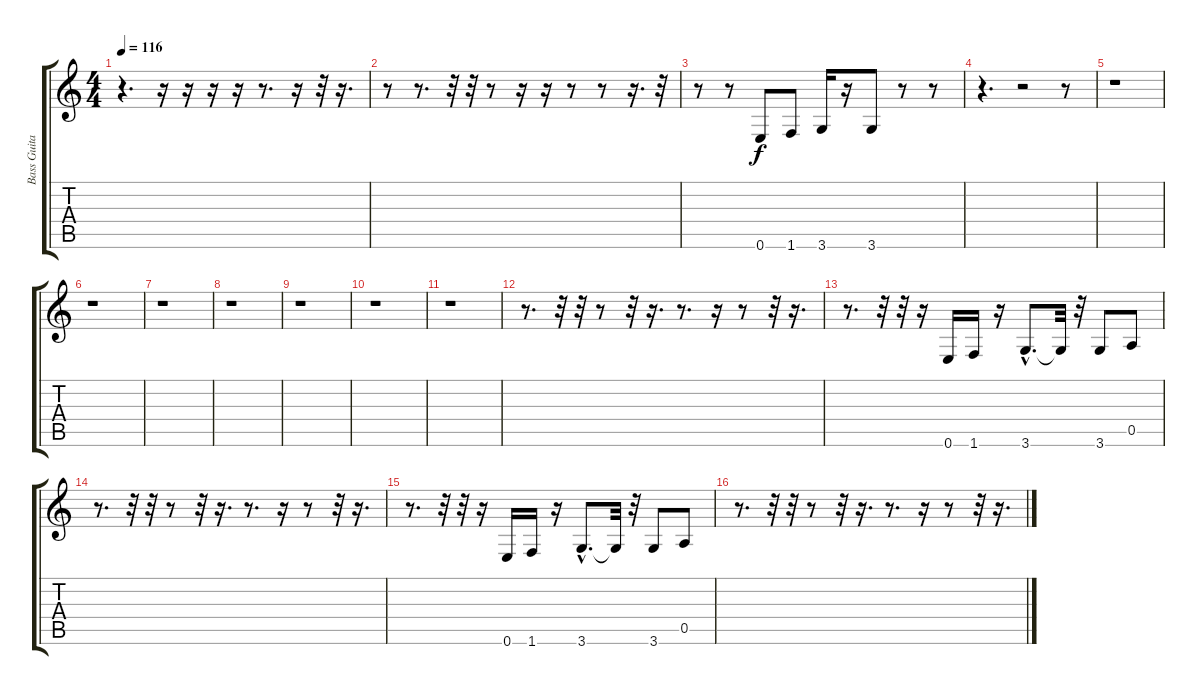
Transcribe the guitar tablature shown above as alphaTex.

\track ("Bass Guitar" "Bass Guita") {instrument electricbasspick}
\staff {score tabs}
\tuning (E4 B3 G3 D3 A2 E2) {hide}
\ts (4 4)
\tempo 116
\clef g2
\ks c
r.4{d dy f} r.16 r.16 r.16 r.16 r.8{d} r.16 r.32 r.16{d} |
r.8 r.8{d} r.32 r.32 r.8 r.16 r.16 r.8 r.8 r.16{d} r.32 |
r.8 r.8 0.6.8 1.6.8 3.6.16 r.16 3.6.8 r.8 r.8 |
r.4{d} r.2 r.8 |
r.1 |
r.1 |
r.1 |
r.1 |
r.1 |
r.1 |
r.1 |
r.8{d} r.32 r.32 r.8 r.32 r.16{d} r.8{d} r.16 r.8 r.32 r.16{d} |
r.8{d} r.32 r.32 r.16 0.6.16 1.6.16 r.16 3.6{hac}.8{d} 3.6{t}.32 r.32 3.6.8 0.5.8 |
r.8{d} r.32 r.32 r.8 r.32 r.16{d} r.8{d} r.16 r.8 r.32 r.16{d} |
r.8{d} r.32 r.32 r.16 0.6.16 1.6.16 r.16 3.6{hac}.8{d} 3.6{t}.32 r.32 3.6.8 0.5.8 |
r.8{d} r.32 r.32 r.8 r.32 r.16{d} r.8{d} r.16 r.8 r.32 r.16{d}
